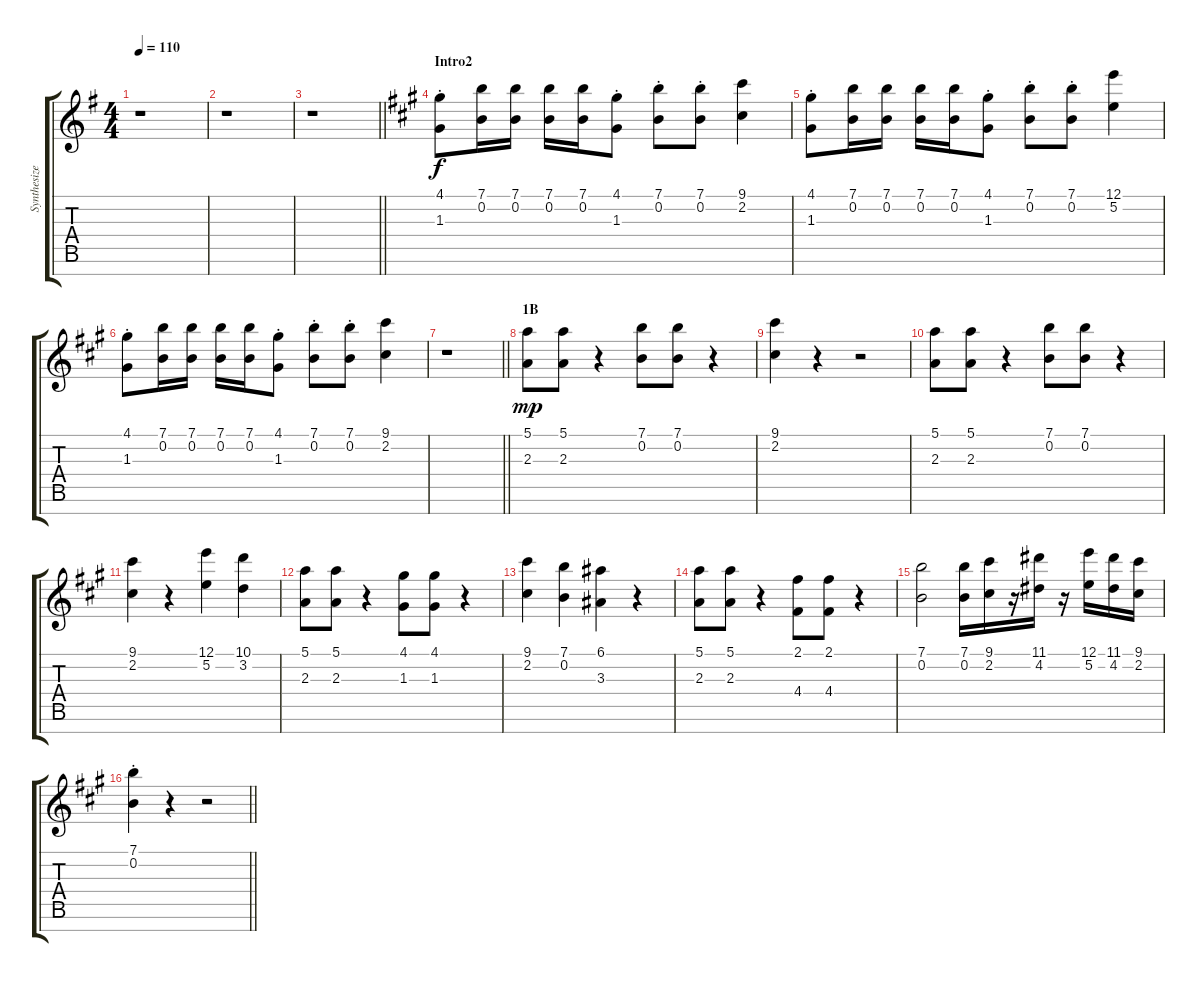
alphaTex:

\track ("Synthesizer I" "Synthesize") {instrument lead2sawtooth}
\staff {score tabs}
\tuning (E5 B4 G4 D4 A3 E3 B2) {hide}
\ts (4 4)
\tempo 110
\clef g2
\ks g
r.1{dy mp} |
r.1 |
\barLineRight lightlight
r.1 |
\section ("" "Intro2")
\ks a
(4.1{st} 1.3{st}).8{dy f} (7.1 0.2).16 (7.1 0.2).16 (7.1 0.2).16 (7.1 0.2).16 (4.1{st} 1.3{st}).8 (7.1{st} 0.2{st}).8 (7.1{st} 0.2{st}).8 (9.1 2.2).4 |
(4.1{st} 1.3{st}).8 (7.1 0.2).16 (7.1 0.2).16 (7.1 0.2).16 (7.1 0.2).16 (4.1{st} 1.3{st}).8 (7.1{st} 0.2{st}).8 (7.1{st} 0.2{st}).8 (12.1 5.2).4 |
(4.1{st} 1.3{st}).8 (7.1 0.2).16 (7.1 0.2).16 (7.1 0.2).16 (7.1 0.2).16 (4.1{st} 1.3{st}).8 (7.1{st} 0.2{st}).8 (7.1{st} 0.2{st}).8 (9.1 2.2).4 |
\barLineRight lightlight
r.1 |
\section ("" "1B")
(5.1 2.3).8{dy mp} (5.1 2.3).8 r.4 (7.1 0.2).8 (7.1 0.2).8 r.4 |
(9.1 2.2).4 r.4 r.2 |
(5.1 2.3).8 (5.1 2.3).8 r.4 (7.1 0.2).8 (7.1 0.2).8 r.4 |
(9.1 2.2).4 r.4 (12.1 5.2).4 (10.1 3.2).4 |
(5.1 2.3).8 (5.1 2.3).8 r.4 (4.1 1.3).8 (4.1 1.3).8 r.4 |
(9.1 2.2).4 (7.1 0.2).4 (6.1 3.3).4 r.4 |
(5.1 2.3).8 (5.1 2.3).8 r.4 (2.1 4.4).8 (2.1 4.4).8 r.4 |
(7.1 0.2).2 (7.1 0.2).16 (9.1 2.2).16 r.16 (11.1 4.2).16 r.16 (12.1 5.2).16 (11.1 4.2).16 (9.1 2.2).16 |
\barLineRight lightlight
(7.1{st} 0.2{st}).4 r.4 r.2
